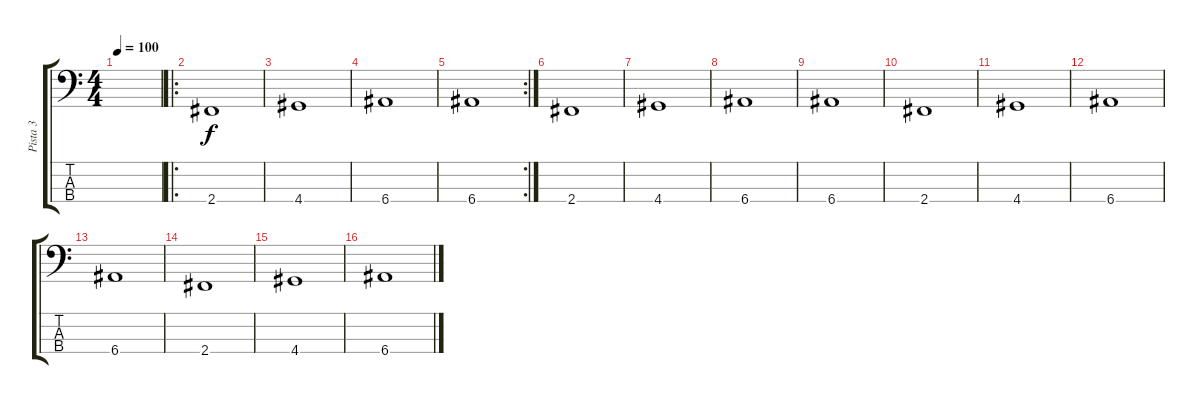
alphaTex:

\track ("Pista 3" "Pista 3") {instrument electricbassfinger}
\staff {score tabs}
\tuning (G2 D2 A1 E1) {hide}
\ts (4 4)
\tempo 100
\clef f4
\ks c
|
\ro
2.4.1 |
4.4.1 |
6.4.1 |
\rc 2
6.4.1 |
2.4.1 |
4.4.1 |
6.4.1 |
6.4.1 |
2.4.1 |
4.4.1 |
6.4.1 |
6.4.1 |
2.4.1 |
4.4.1 |
6.4.1
